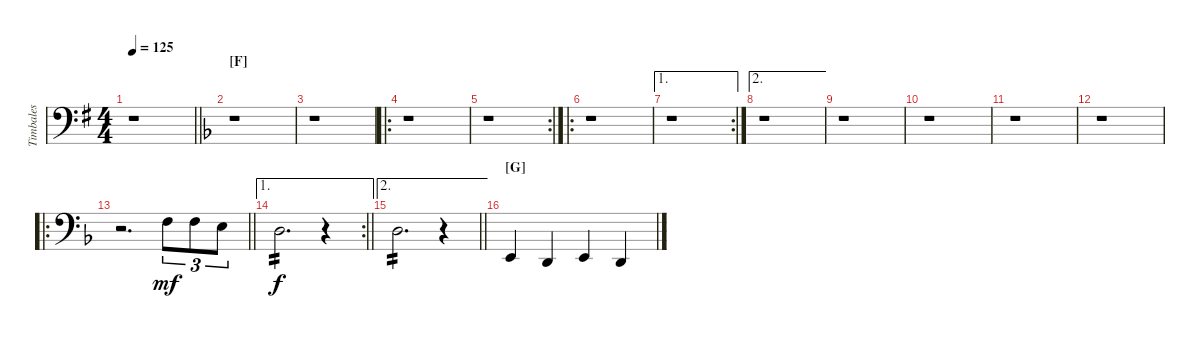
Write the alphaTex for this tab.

\track ("Timbales" "Timbales") {instrument timpani}
\staff {score}
\tuning (C3 G2 D2 A1 E1 B0) {hide}
\ts (4 4)
\tempo 125
\clef f4
\barLineRight lightlight
\ks g
r.1{dy mf} |
\section ("" "[F]")
\ks f
r.1 |
r.1 |
\ro
r.1 |
\rc 2
r.1 |
\ro
r.1 |
\ae 1
\rc 2
r.1 |
\ae 2
r.1 |
r.1 |
r.1 |
r.1 |
r.1 |
\ro
\barLineRight lightlight
r.2{d} 5.1.8{tu (3 2)} 5.1.8{tu (3 2)} 4.1.8{tu (3 2)} |
\ae 1
\rc 2
\barLineRight lightlight
2.1.2{d tp 2 dy f} r.4 |
\ae 2
\barLineRight lightlight
2.1.2{d tp 2} r.4 |
\section ("" "[G]")
2.3.4 0.3.4 2.3.4 0.3.4
